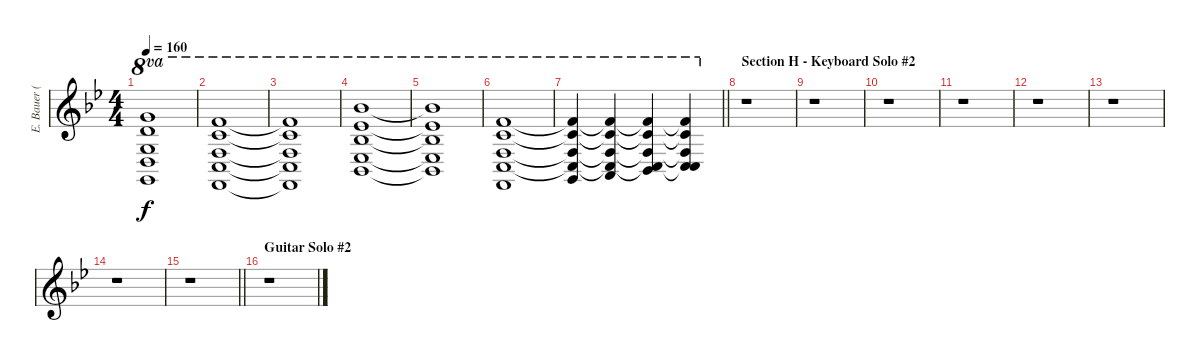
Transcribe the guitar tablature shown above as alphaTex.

\track ("E. Bauer (Keyboard)" "E. Bauer (") {instrument stringensemble1}
\staff {score}
\tuning (E4 B3 G3 D3 A2 E2 B1) {hide}
\ts (4 4)
\tempo 160
\clef g2
\ks gminor
(15.1{t} 15.2{t} 12.3{t} 12.4{t} 10.5{t}).1{ot 8va dy f} |
(13.1 13.2 10.3 10.4 8.5).1{ot 8va} |
(13.1{t} 13.2{t} 10.3{t} 10.4{t} 8.5{t}).1{ot 8va} |
(18.1 16.2 15.3 13.4 13.5).1{ot 8va} |
(18.1{t} 16.2{t} 15.3{t} 13.4{t} 13.5{t}).1{ot 8va} |
(13.1 13.2 10.3 10.4 8.5).1{ot 8va} |
\barLineRight lightlight
(13.1{t} 13.2{t} 10.3{t} 10.4{t} 10.5).4{ot 8va} (13.1{t} 13.2{t} 10.3{t} 10.4{t} 12.5).4{ot 8va} (13.1{t} 13.2{t} 10.3{t} 10.4{t} 13.5).4{ot 8va} (13.1{t} 13.2{t} 10.3{t} 10.4{t} 15.5).4{ot 8va} |
\section ("" "Section H - Keyboard Solo #2")
r.1 |
r.1 |
r.1 |
r.1 |
r.1 |
r.1 |
r.1 |
\barLineRight lightlight
r.1 |
\section ("" "Guitar Solo #2")
r.1
